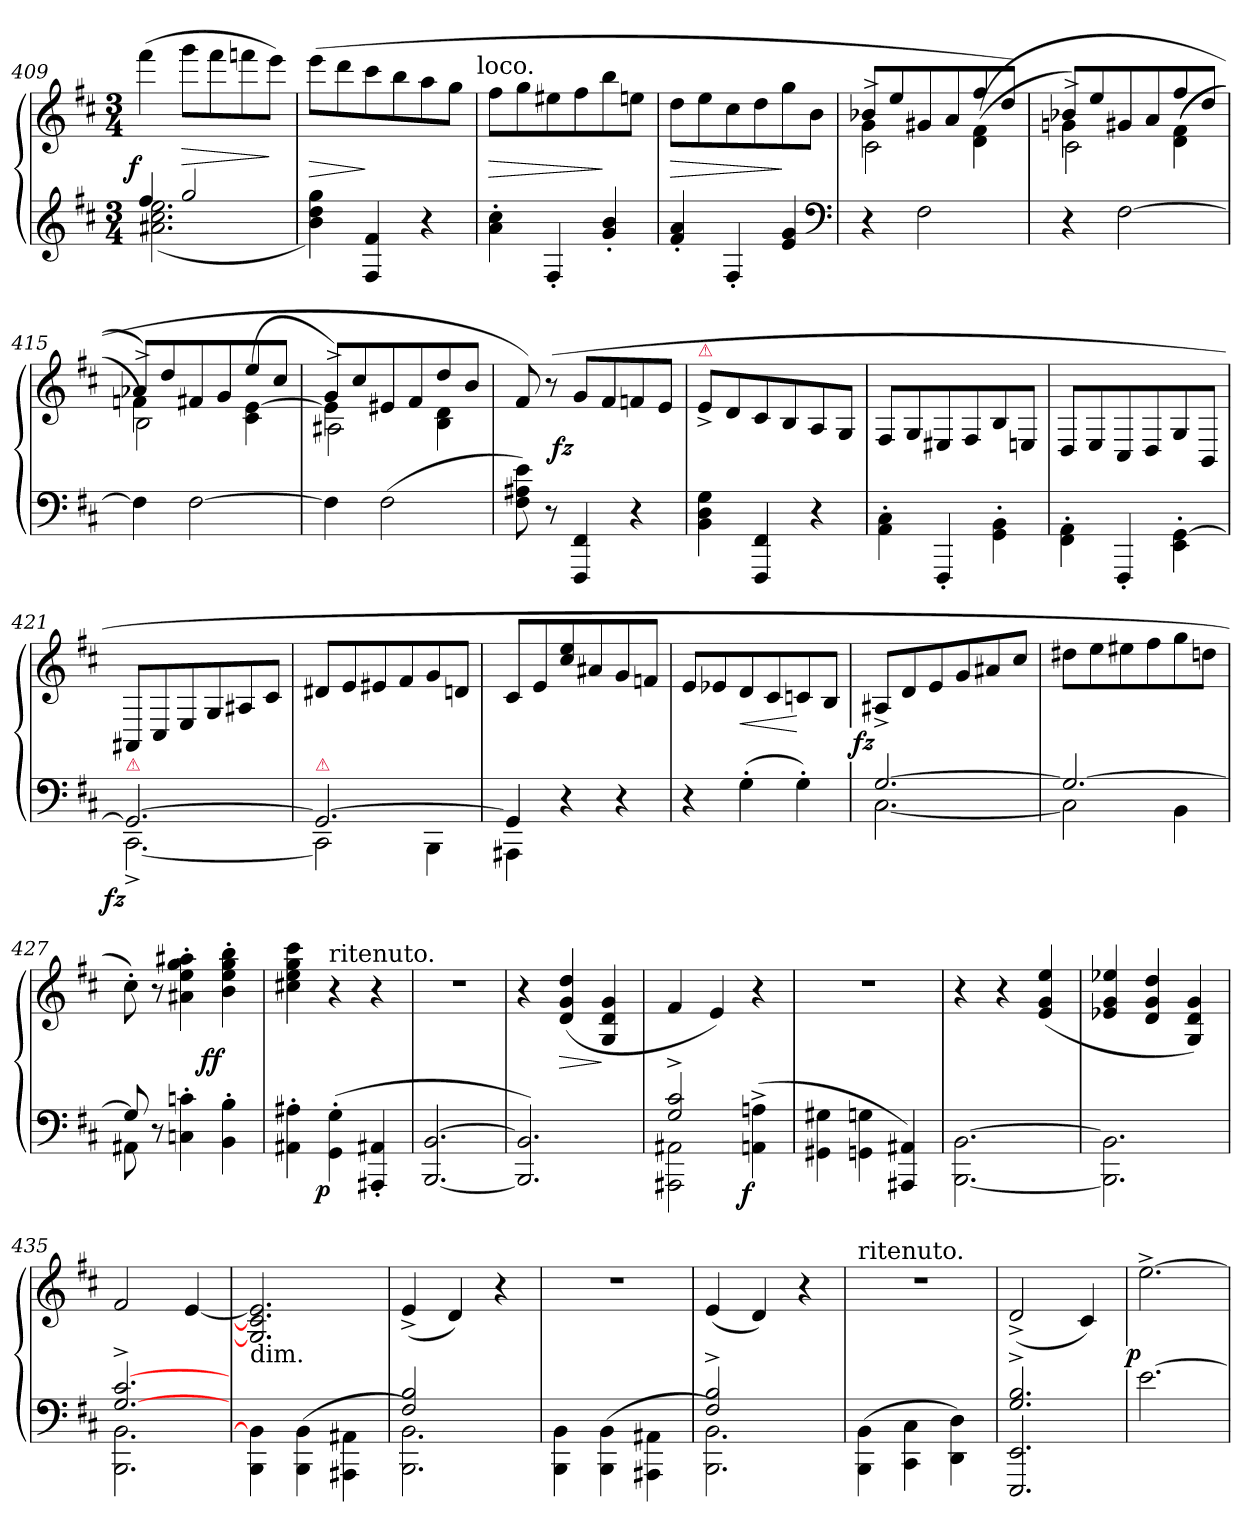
**kern	**kern	**dynam
*part1	*part1	*part1
*staff2	*staff1	*staff1/2
*clefG2	*clefG2	*
*k[f#c#]	*k[f#c#]	*
*M3/4	*M3/4	*
=409	=409	=409
*^	*	*
!	!	!	!LO:DY:rj
4ff#	(<2.a#X 2.cc# 2.ee	(4fff#	f
2gg	.	8gggL	>
.	.	8fff#	.
.	.	8fffn	.
.	.	8eeeJ)	]
*v	*v	*	*
=410	=410	=410
4b 4dd 4gg)	(>8eeeL	>
.	8ddd	.
4F# 4f#	8ccc#	]
.	8bb	.
4r	8aa	.
.	8ggJ	.
!	!LO:TX:a:t=loco.	!
=411	=411	=411
4a' 4cc#'	8ff#L	>
.	8gg	.
4F#'	8ee#X	.
.	8ff#	.
4g' 4b'	8bb	]
.	8eenJ	.
=412	=412	=412
4f#' 4a'	8ddL	>
.	8ee	.
4F#'	8cc#	.
.	8dd	.
4e 4g	8gg	]
.	8bJ	.
*clefF4	*	*
=413	=413	=413
*	*^	*
*	*	*^	*
4r	8b-X/L	4g	2c#^<\	.
.	8ee/	.	.	.
2F#	8g#X/	2rddddyy	.	.
.	8a/	.	.	.
.	8ff#/	.	(<(<4d\ 4f#\	.
.	8dd/J)	.	.	.
=414	=414	=414	=414	=414
4r	(>8b-X/L	4gn)	2c#^<\)	.
.	8ee/	.	.	.
[2F#	8g#X/	2rbbbyy	.	.
.	8a/	.	.	.
.	8ff#/	.	(<(<4d\ 4f#\	.
.	8dd/J	.	.	.
=415	=415	=415	=415	=415
4F#]	8a-X/L	4fn)	2B^<\)	.
.	8dd/	.	.	.
[2F#	8f#X/	2rddddyy	.	.
.	8g/	.	.	.
.	8ee/	.	(<4c#\ [4e\	.
.	8cc#/J	.	.	.
=416	=416	=416	=416	=416
4F#]	8g/L	4e]	2A#X^<\)	.
.	8cc#/	.	.	.
(2F#	8e#X/	2rbbbyy	.	.
.	8f#/	.	.	.
.	8dd/	.	4B\ 4d\	.
.	8b/J	.	.	.
*	*v	*v	*v	*
=417	=417	=417
8F# 8A#X 8e)	8f#)	.
8r	(>8r	.
!	!	!LO:DY:rj
4FFF# 4FF#	8gL	fz
.	8f#	.
4r	8fn	.
.	8eJ	.
=418	=418	=418
!	!LO:TX:a:color=crimson:t=⚠	!
4BB 4D 4G	8e^L	.
.	8d	.
4FFF# 4FF#	8c#	.
.	8B	.
4r	8A	.
.	8GJ	.
=419	=419	=419
4AA'<\ 4C#'<\	8F#/L	.
.	8G/	.
4FFF#'</	8E#X	.
.	8F#/	.
4GG'<\ 4BB'<\	8B/	.
.	8EnJ	.
=420	=420	=420
4FF#'<\ 4AA'<\	8D/L	.
.	8E/	.
4FFF#'</	8C#/	.
.	8D/	.
4EE'>\ [4GG'>\	8G/	.
.	8BB/J	.
=421	=421	=421
*^	*	*
!LO:TX:a:color=crimson:t=⚠	!	!	!
!	!	!	!LO:DY:b=2:rj
2.GG_	[2.CC#^<\	8AA#XL	fz
.	.	8C#/	.
.	.	8E/	.
.	.	8G/	.
.	.	8A#X	.
.	.	8c#/J	.
=422	=422	=422	=422
!LO:TX:a:color=crimson:t=⚠	!	!	!
2.GG_	2CC#]	8d#XL	.
.	.	8e	.
.	.	8e#X	.
.	.	8f#	.
.	4BBB	8g	.
.	.	8dnJ	.
=423	=423	=423	=423
4GG]	4AAA#X	8c#L	.
.	.	8e	.
4r	2rCCyy	8cc# 8ee	.
.	.	8a#X	.
4r	.	8g	.
.	.	8fnJ	.
*v	*v	*	*
=424	=424	=424
4r	8eL	.
.	8e-X	.
!	!	!LO:HP:b
(4G'	8d	<
.	8c#	.
4G')	8cn	[
.	8BJ	.
=425	=425	=425
*^	*	*
!	!	!	!LO:DY:rj
[2.G	[2.C#	8A#X^<L	fz
.	.	8d	.
.	.	8e	.
.	.	8g	.
.	.	8a#X	.
.	.	8cc#J	.
=426	=426	=426	=426
2.G_	2C#]	8dd#XL	.
.	.	8ee	.
.	.	8ee#X	.
.	.	8ff#	.
.	4BB	8gg	.
.	.	8ddnJ	.
=427	=427	=427	=427
8G]	8AA#X	8cc#'>)	.
8rcyy	8r	8r	.
2reyy	4Cn'> 4cn'>	4a#X'> 4ee'> 4gg'> 4aa#X'>	.
!	!	!	!LO:DY:rj
.	4BB'> 4B'>	4b'> 4ee'> 4gg'> 4bb'>	ff
*v	*v	*	*
=428	=428	=428
4AA#X'> 4A#X'>	4cc#X 4ee 4gg 4ccc#	.
!	!LO:TX:a:t=ritenuto.	!
!	!	!LO:DY:b=2:rj
(4GG'>\ 4G'>\	4r	p
4AAA#X'< 4AA#X'<	4r	.
=429	=429	=429
[2.BBB [2.BB	2.rdd	.
=430	=430	=430
2.BBB] 2.BB])	4r	.
.	(>4d 4g 4dd	>
.	4G/ 4d/ 4g/	]
=431	=431	=431
*^	*	*
2G^> 2c#^>	2AAA#X 2AA#X	4f#	.
.	.	4e)	.
!	!	!	!LO:DY:b=2:rj
4rgyy	(>4AAn^< 4An^<	4r	f
*v	*v	*	*
=432	=432	=432
4GG#X\ 4G#X\	2.rdd	.
4GGn\ 4Gn\	.	.
4AAA#X 4AA#X)	.	.
=433	=433	=433
[2.BBB\ [2.BB\	4r	.
.	4r	.
.	(>4e 4g 4ee	.
=434	=434	=434
2.BBB]\ 2.BB]\	4e-X 4g 4ee-X	.
.	4d 4g 4dd	.
.	4G/ 4d/ 4g/)	.
=435	=435	=435
*^	*	*
[2.G^> [2.c#^>	2.BBB 2.BB	2f#	.
.	.	[4e	.
*v	*v	*	*
=436	=436	=436
!	!LO:TX:c:t=dim.	!
4BBB\ 4BB]\	2.G]/ 2.c#]/ 2.e]/	.
(4BBB\ 4BB\	.	.
4AAA#X\ 4AA#X\	.	.
=437	=437	=437
*^	*	*
2F# 2B	2.BBB 2.BB)	(4e^>	.
.	.	4d)	.
4rcyy	.	4r	.
*v	*v	*	*
=438	=438	=438
4BBB\ 4BB\	2.rdd	.
(>4BBB\ 4BB\	.	.
4AAA#X\ 4AA#X\	.	.
=439	=439	=439
*^	*	*
2F#^> 2B^>	2.BBB 2.BB)	(4e	.
.	.	4d)	.
4rAyy	.	4r	.
*v	*v	*	*
=440	=440	=440
!	!LO:TX:a:t=ritenuto.	!
(4BBB\ 4BB\	2.rdd	.
4CC#\ 4C#\	.	.
4DD\ 4D\)	.	.
=441	=441	=441
*^	*	*
2.G^> 2.B^>	2.EEE/ 2.EE/	(2d^>	.
.	.	4c#)	.
*v	*v	*	*
=442	=442	=442
!	!	!LO:DY:rj
[2.e	[2.ee^<	p
=	=	=
*-	*-	*-
